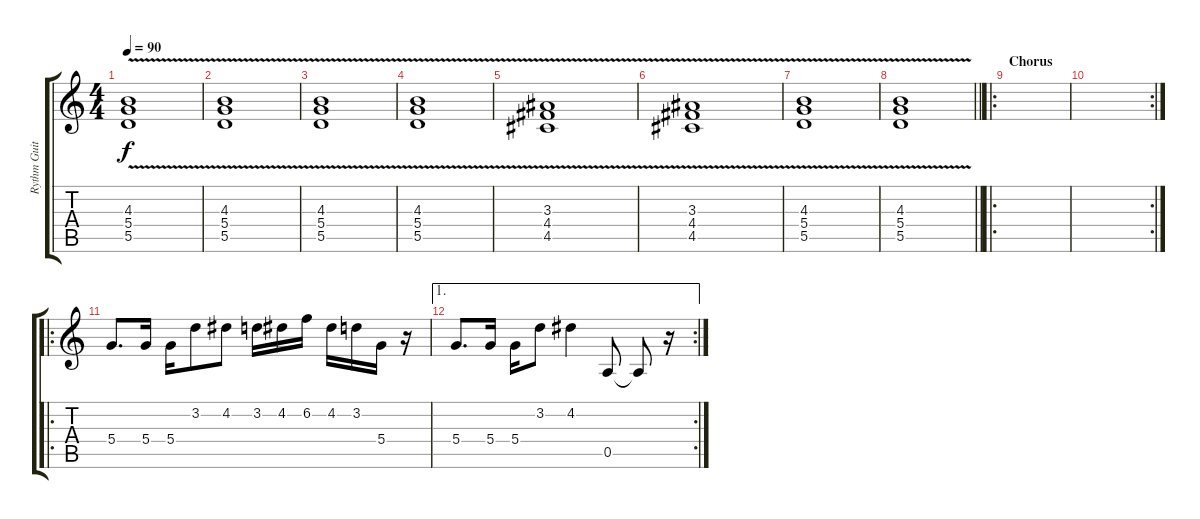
\track ("Rythm Guitar" "Rythm Guit") {instrument electricguitarjazz}
\staff {score tabs}
\tuning (E4 B3 G3 D3 A2 E2) {hide}
\ts (4 4)
\tempo 90
\clef g2
\ks c
(4.3{v} 5.4{v} 5.5{v}).1{dy f} |
(4.3{v} 5.4{v} 5.5{v}).1 |
(4.3{v} 5.4{v} 5.5{v}).1 |
(4.3{v} 5.4 5.5).1 |
(3.3{v} 4.4{v} 4.5{v}).1 |
(3.3{v} 4.4{v} 4.5{v}).1 |
(4.3{v} 5.4{v} 5.5{v}).1 |
\barLineRight lightlight
(4.3{v} 5.4{v} 5.5{v}).1 |
\ro
\section ("" "Chorus")
|
\rc 2
|
\ro
5.4.8{d instrument overdrivenguitar} 5.4.16 5.4.16 3.2.8 4.2.8 3.2.16 4.2.16 6.2.16 4.2.16 3.2.16 5.4.16 r.16 |
\ae 1
\rc 2
5.4.8{d} 5.4.16 5.4.16 3.2.8 4.2.4 0.5.8 0.5{t}.8 r.16
